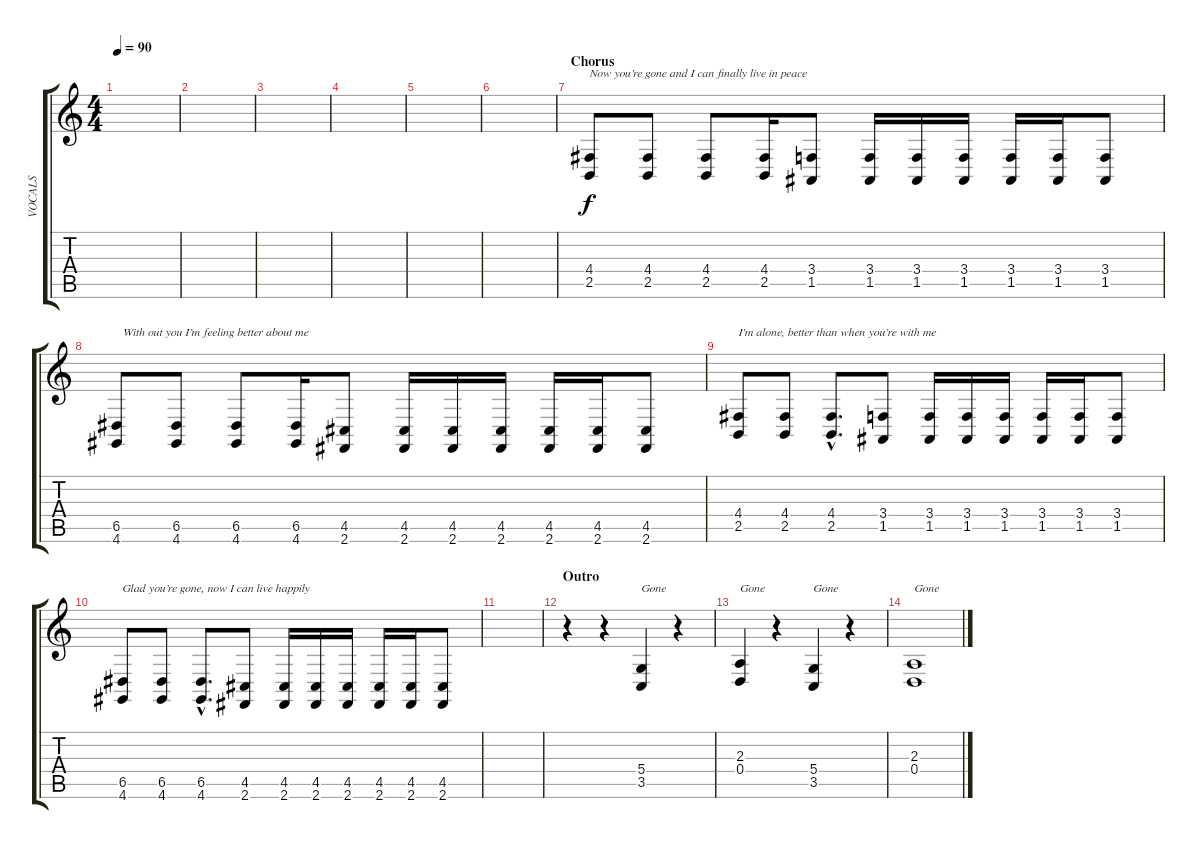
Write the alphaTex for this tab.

\track ("VOCALS" "VOCALS") {instrument shanai}
\staff {score tabs}
\tuning (E4 B3 G3 D3 A2 E2) {hide}
\ts (4 4)
\tempo 90
\clef g2
\ks c
|
|
|
|
|
|
\section ("" "Chorus")
(4.4 2.5).8{txt "Now you’re gone and I can finally live in peace"} (4.4 2.5).8 (4.4 2.5).8 (4.4 2.5).16 (3.4 1.5).8 (3.4 1.5).16 (3.4 1.5).16 (3.4 1.5).16 (3.4 1.5).16 (3.4 1.5).16 (3.4 1.5).8 |
(6.5 4.6).8{txt "  With out you I’m feeling better about me"} (6.5 4.6).8 (6.5 4.6).8 (6.5 4.6).16 (4.5 2.6).8 (4.5 2.6).16 (4.5 2.6).16 (4.5 2.6).16 (4.5 2.6).16 (4.5 2.6).16 (4.5 2.6).8 |
(4.4 2.5).8{txt "I’m alone, better than when you’re with me"} (4.4 2.5).8 (4.4{hac} 2.5{hac}).8{d} (3.4 1.5).8 (3.4 1.5).16 (3.4 1.5).16 (3.4 1.5).16 (3.4 1.5).16 (3.4 1.5).16 (3.4 1.5).8 |
(6.5 4.6).8{txt "Glad you’re gone, now I can live happily"} (6.5 4.6).8 (6.5{hac} 4.6{hac}).8{d} (4.5 2.6).8 (4.5 2.6).16 (4.5 2.6).16 (4.5 2.6).16 (4.5 2.6).16 (4.5 2.6).16 (4.5 2.6).8 |
|
\section ("" "Outro")
r.4 r.4 (5.4 3.5).4{txt "Gone"} r.4 |
(2.3 0.4).4{txt "Gone"} r.4 (5.4 3.5).4{txt "Gone"} r.4 |
(2.3 0.4).1{txt "Gone"}
